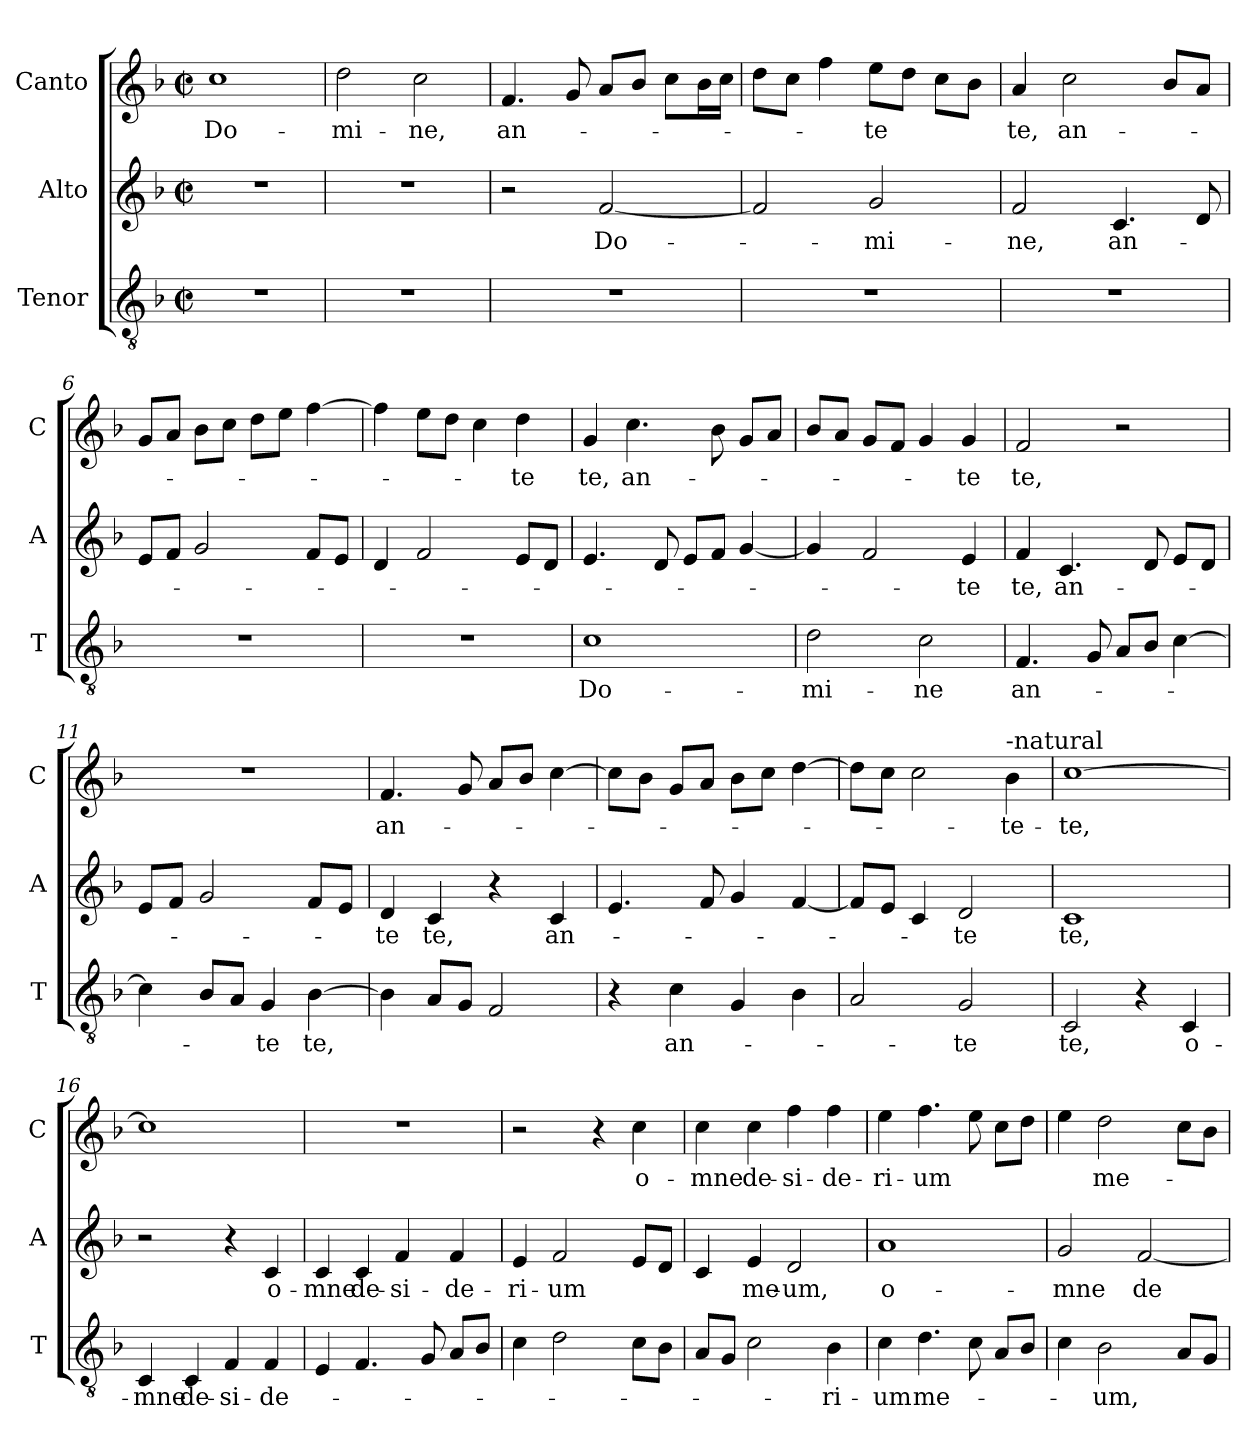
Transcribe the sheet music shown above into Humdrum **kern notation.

**kern	**text	**kern	**text	**kern	**text
*part3	*part3	*part2	*part2	*part1	*part1
*staff3	*staff3	*staff2	*staff2	*staff1	*staff1
*I"Tenor	*	*I"Alto	*	*I"Canto	*
*I'T	*	*I'A	*	*I'C	*
*clefGv2	*	*clefG2	*	*clefG2	*
*k[b-]	*	*k[b-]	*	*k[b-]	*
*F:	*	*F:	*	*F:	*
*M2/2	*	*M2/2	*	*M2/2	*
*met(c|)	*	*met(c|)	*	*met(c|)	*
=1	=1	=1	=1	=1	=1
!	!	!	!	!	!LO:LY:b
1r	.	1r	.	1cc	Do-
=2	=2	=2	=2	=2	=2
!	!	!	!	!	!LO:LY:b
1r	.	1r	.	2dd\	-mi-
!	!	!	!	!	!LO:LY:b
.	.	.	.	2cc\	-ne,
=3	=3	=3	=3	=3	=3
!	!	!	!	!	!LO:LY:b
1r	.	2r	.	4.f/	an-
.	.	.	.	8g/	.
!	!	!	!LO:LY:b	!	!
.	.	[2f/	Do-	8a/L	.
.	.	.	.	8b-/J	.
.	.	.	.	8cc\L	.
.	.	.	.	16b-\L	.
.	.	.	.	16cc\JJ	.
=4	=4	=4	=4	=4	=4
1r	.	2f/]	.	8dd\L	.
.	.	.	.	8cc\J	.
.	.	.	.	4ff\	.
!	!	!	!LO:LY:b	!	!LO:LY:b
.	.	2g/	-mi-	8ee\L	-te
.	.	.	.	8dd\J	.
.	.	.	.	8cc\L	.
.	.	.	.	8b-\J	.
=5	=5	=5	=5	=5	=5
!	!	!	!LO:LY:b	!	!LO:LY:b
1r	.	2f/	-ne,	4a/	te,
!	!	!	!	!	!LO:LY:b
.	.	.	.	2cc\	an-
!	!	!	!LO:LY:b	!	!
.	.	4.c/	an-	.	.
.	.	.	.	8b-/L	.
.	.	8d/	.	8a/J	.
!!LO:LB:g=z
=6	=6	=6	=6	=6	=6
1r	.	8e/L	.	8g/L	.
.	.	8f/J	.	8a/J	.
.	.	2g/	.	8b-\L	.
.	.	.	.	8cc\J	.
.	.	.	.	8dd\L	.
.	.	.	.	8ee\J	.
.	.	8f/L	.	[4ff\	.
.	.	8e/J	.	.	.
=7	=7	=7	=7	=7	=7
1r	.	4d/	.	4ff\]	.
.	.	2f/	.	8ee\L	.
.	.	.	.	8dd\J	.
.	.	.	.	4cc\	.
!	!	!	!	!	!LO:LY:b
.	.	8e/L	.	4dd\	-te
.	.	8d/J	.	.	.
=8	=8	=8	=8	=8	=8
!	!LO:LY:b	!	!	!	!LO:LY:b
1c	Do-	4.e/	.	4g/	te,
!	!	!	!	!	!LO:LY:b
.	.	.	.	4.cc\	an-
.	.	8d/	.	.	.
.	.	8e/L	.	.	.
.	.	8f/J	.	8b-\	.
.	.	[4g/	.	8g/L	.
.	.	.	.	8a/J	.
=9	=9	=9	=9	=9	=9
!	!LO:LY:b	!	!	!	!
2d\	-mi-	4g/]	.	8b-/L	.
.	.	.	.	8a/J	.
.	.	2f/	.	8g/L	.
.	.	.	.	8f/J	.
!	!LO:LY:b	!	!	!	!
2c\	-ne	.	.	4g/	.
!	!	!	!LO:LY:b	!	!LO:LY:b
.	.	4e/	-te	4g/	-te
=10	=10	=10	=10	=10	=10
!	!LO:LY:b	!	!LO:LY:b	!	!LO:LY:b
4.F/	an-	4f/	te,	2f/	te,
!	!	!	!LO:LY:b	!	!
.	.	4.c/	an-	.	.
8G/	.	.	.	.	.
8A/L	.	.	.	2r	.
8B-/J	.	8d/	.	.	.
[4c\	.	8e/L	.	.	.
.	.	8d/J	.	.	.
!!LO:LB:g=z
=11	=11	=11	=11	=11	=11
4c\]	.	8e/L	.	1r	.
.	.	8f/J	.	.	.
8B-/L	.	2g/	.	.	.
8A/J	.	.	.	.	.
!	!LO:LY:b	!	!	!	!
4G/	-te	.	.	.	.
!	!LO:LY:b	!	!	!	!
[4B-\	te,	8f/L	.	.	.
.	.	8e/J	.	.	.
=12	=12	=12	=12	=12	=12
!	!	!	!LO:LY:b	!	!LO:LY:b
4B-\]	.	4d/	-te	4.f/	an-
!	!	!	!LO:LY:b	!	!
8A/L	.	4c/	te,	.	.
8G/J	.	.	.	8g/	.
2F/	.	4r	.	8a/L	.
.	.	.	.	8b-/J	.
!	!	!	!LO:LY:b	!	!
.	.	4c/	an-	[4cc\	.
=13	=13	=13	=13	=13	=13
4r	.	4.e/	.	8cc\L]	.
.	.	.	.	8b-\J	.
!	!LO:LY:b	!	!	!	!
4c\	an-	.	.	8g/L	.
.	.	8f/	.	8a/J	.
4G/	.	4g/	.	8b-\L	.
.	.	.	.	8cc\J	.
4B-\	.	[4f/	.	[4dd\	.
=14	=14	=14	=14	=14	=14
2A/	.	8f/L]	.	8dd\L]	.
.	.	8e/J	.	8cc\J	.
.	.	4c/	.	2cc\	.
!	!LO:LY:b	!	!LO:LY:b	!	!
2G/	-te	2d/	-te	.	.
!	!	!	!	!LO:TX:a:t=-natural	!
!	!	!	!	!	!LO:LY:b
.	.	.	.	4b-\	-te-
=15	=15	=15	=15	=15	=15
!	!LO:LY:b	!	!LO:LY:b	!	!LO:LY:b
2C/	te,	1c	te,	[1cc	-te,
4r	.	.	.	.	.
!	!LO:LY:b	!	!	!	!
4C/	o-	.	.	.	.
!!LO:PB:g=z
=16	=16	=16	=16	=16	=16
!	!LO:LY:b	!	!	!	!
4C/	-mne	2r	.	1cc]	.
!	!LO:LY:b	!	!	!	!
4C/	de-	.	.	.	.
!	!LO:LY:b	!	!	!	!
4F/	-si-	4r	.	.	.
!	!LO:LY:b	!	!LO:LY:b	!	!
4F/	-de-	4c/	o-	.	.
=17	=17	=17	=17	=17	=17
!	!	!	!LO:LY:b	!	!
4E/	.	4c/	-mne	1r	.
!	!	!	!LO:LY:b	!	!
4.F/	.	4c/	de-	.	.
!	!	!	!LO:LY:b	!	!
.	.	4f/	-si-	.	.
8G/	.	.	.	.	.
!	!	!	!LO:LY:b	!	!
8A/L	.	4f/	-de-	.	.
8B-/J	.	.	.	.	.
=18	=18	=18	=18	=18	=18
!	!	!	!LO:LY:b	!	!
4c\	.	4e/	-ri-	2r	.
!	!	!	!LO:LY:b	!	!
2d\	.	2f/	-um	.	.
.	.	.	.	4r	.
!	!	!	!	!	!LO:LY:b
8c\L	.	8e/L	.	4cc\	o-
8B-\J	.	8d/J	.	.	.
=19	=19	=19	=19	=19	=19
!	!	!	!	!	!LO:LY:b
8A/L	.	4c/	.	4cc\	-mne
8G/J	.	.	.	.	.
!	!	!	!LO:LY:b	!	!LO:LY:b
2c\	.	4e/	me-	4cc\	de-
!	!	!	!LO:LY:b	!	!LO:LY:b
.	.	2d/	-um,	4ff\	-si-
!	!LO:LY:b	!	!	!	!LO:LY:b
4B-\	-ri-	.	.	4ff\	-de-
=20	=20	=20	=20	=20	=20
!	!LO:LY:b	!	!LO:LY:b	!	!LO:LY:b
4c\	-um	1a	o-	4ee\	-ri-
!	!LO:LY:b	!	!	!	!LO:LY:b
4.d\	me-	.	.	4.ff\	-um
8c\	.	.	.	8ee\	.
8A/L	.	.	.	8cc\L	.
8B-/J	.	.	.	8dd\J	.
!!LO:LB:g=z
=21	=21	=21	=21	=21	=21
!	!	!	!LO:LY:b	!	!
4c\	.	2g/	-mne	4ee\	.
!	!LO:LY:b	!	!	!	!LO:LY:b
2B-\	-um,	.	.	2dd\	me-
!	!	!	!LO:LY:b	!	!
.	.	[2f/	de-	.	.
8A/L	.	.	.	8cc\L	.
8G/J	.	.	.	8b-\J	.
=	=	=	=	=	=
*-	*-	*-	*-	*-	*-
